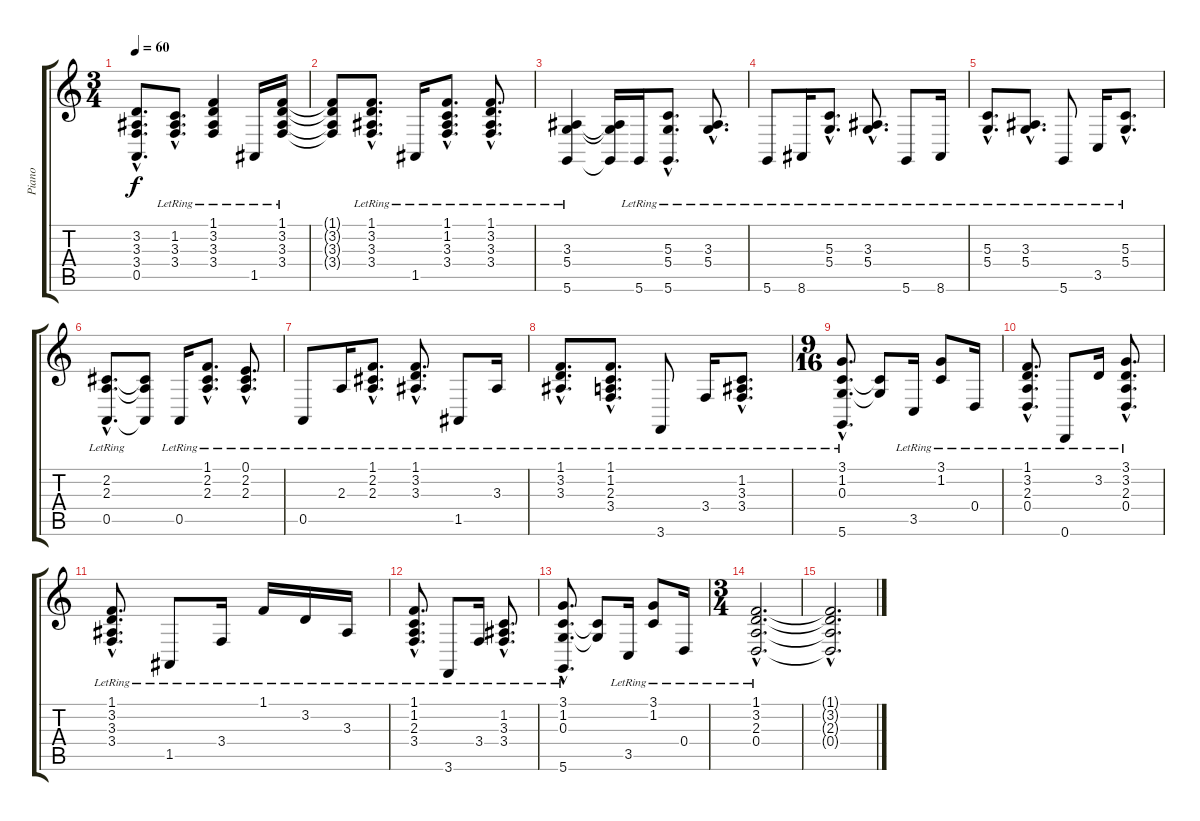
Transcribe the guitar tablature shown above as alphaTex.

\track ("Piano" "Piano") {instrument acousticgrandpiano}
\staff {score tabs}
\tuning (E4 B3 G3 D3 A2 D2) {hide}
\ts (3 4)
\tempo 60
\clef g2
\ks c
(3.2{hac t} 3.3{hac t} 3.4{hac t} 0.5{hac}).8{d dy f} (1.2{hac lr} 3.3{hac lr} 3.4{hac lr}).8{d} (1.1{lr} 3.2{lr} 3.3{lr} 3.4{lr}).4 1.5{lr}.16 (1.1{lr} 3.2{lr} 3.3{lr} 3.4{lr}).16 |
(1.1{t} 3.2{t} 3.3{t} 3.4{t}).8 (1.1{hac lr} 3.2{hac lr} 3.3{hac lr} 3.4{hac lr}).8{d} 1.5{lr}.16 (1.1{hac lr} 1.2{hac lr} 3.3{hac lr} 3.4{hac lr}).8{d} (1.1{hac lr} 3.2{hac lr} 3.3{hac lr} 3.4{hac lr}).8{d} |
(3.3{lr} 5.4{lr} 5.6{lr}).4 (3.3{t} 5.4{t} 5.6{t}).16 5.6{lr}.16 (5.3{hac lr} 5.4{hac lr} 5.6{hac lr}).8{d} (3.3{hac lr} 5.4{hac lr}).8{d} |
5.6{lr}.8 8.6{lr}.16 (5.3{hac lr} 5.4{hac lr}).8{d} (3.3{hac lr} 5.4{hac lr}).8{d} 5.6{lr}.8 8.6{lr}.16 |
(5.3{hac lr} 5.4{hac lr}).8{d} (3.3{hac lr} 5.4{hac lr}).8{d} 5.6{lr}.8 3.5{lr}.16 (5.3{hac lr} 5.4{hac lr}).8{d} |
(2.2{hac lr} 2.3{hac lr} 0.5{hac lr}).8{d} (2.2{t} 2.3{t} 0.5{t}).8 0.5{lr}.16 (1.1{hac lr} 2.2{hac lr} 2.3{hac lr}).8{d} (0.1{hac lr} 2.2{hac lr} 2.3{hac lr}).8{d} |
0.5{lr}.8 2.3{lr}.16 (1.1{hac lr} 2.2{hac lr} 2.3{hac lr}).8{d} (1.1{hac lr} 3.2{hac lr} 3.3{hac lr}).8{d} 1.5{lr}.8 3.3{lr}.16 |
(1.1{hac lr} 3.2{hac lr} 3.3{hac lr}).8{d} (1.1{hac lr} 1.2{hac lr} 2.3{hac lr} 3.4{hac lr}).8{d} 3.6{lr}.8 3.4{lr}.16 (1.2{hac lr} 3.3{hac lr} 3.4{hac lr}).8{d} |
\ts (9 16)
(3.1{hac lr} 1.2{hac lr} 0.3{hac lr} 5.6{hac lr}).8{d} (1.2{t} 0.3{t}).8 3.5{lr}.16 (3.1{lr} 1.2{lr}).8 0.4{lr}.16 |
(1.1{hac lr} 3.2{hac lr} 2.3{hac lr} 0.4{hac lr}).8{d} 0.6{lr}.8 3.2{lr}.16 (3.1{hac lr} 3.2{hac lr} 2.3{hac lr} 0.4{hac lr}).8{d} |
(1.1{hac lr} 3.2{hac lr} 3.3{hac lr} 3.4{hac lr}).8{d} 1.5{lr}.8 3.4{lr}.16 1.1{lr}.16 3.2{lr}.16 3.3{lr}.16 |
(1.1{hac lr} 1.2{hac lr} 2.3{hac lr} 3.4{hac lr}).8{d} 3.6{lr}.8 3.4{lr}.16 (1.2{hac lr} 3.3{hac lr} 3.4{hac lr}).8{d} |
(3.1{hac lr} 1.2{hac lr} 0.3{hac lr} 5.6{hac lr}).8{d} (1.2{t} 0.3{t}).8 3.5{lr}.16 (3.1{lr} 1.2{lr}).8 0.4{lr}.16 |
\ts (3 4)
(1.1{hac lr} 3.2{hac lr} 2.3{hac lr} 0.4{hac lr}).2{d} |
(1.1{hac t} 3.2{hac t} 2.3{hac t} 0.4{hac t}).2{d}
